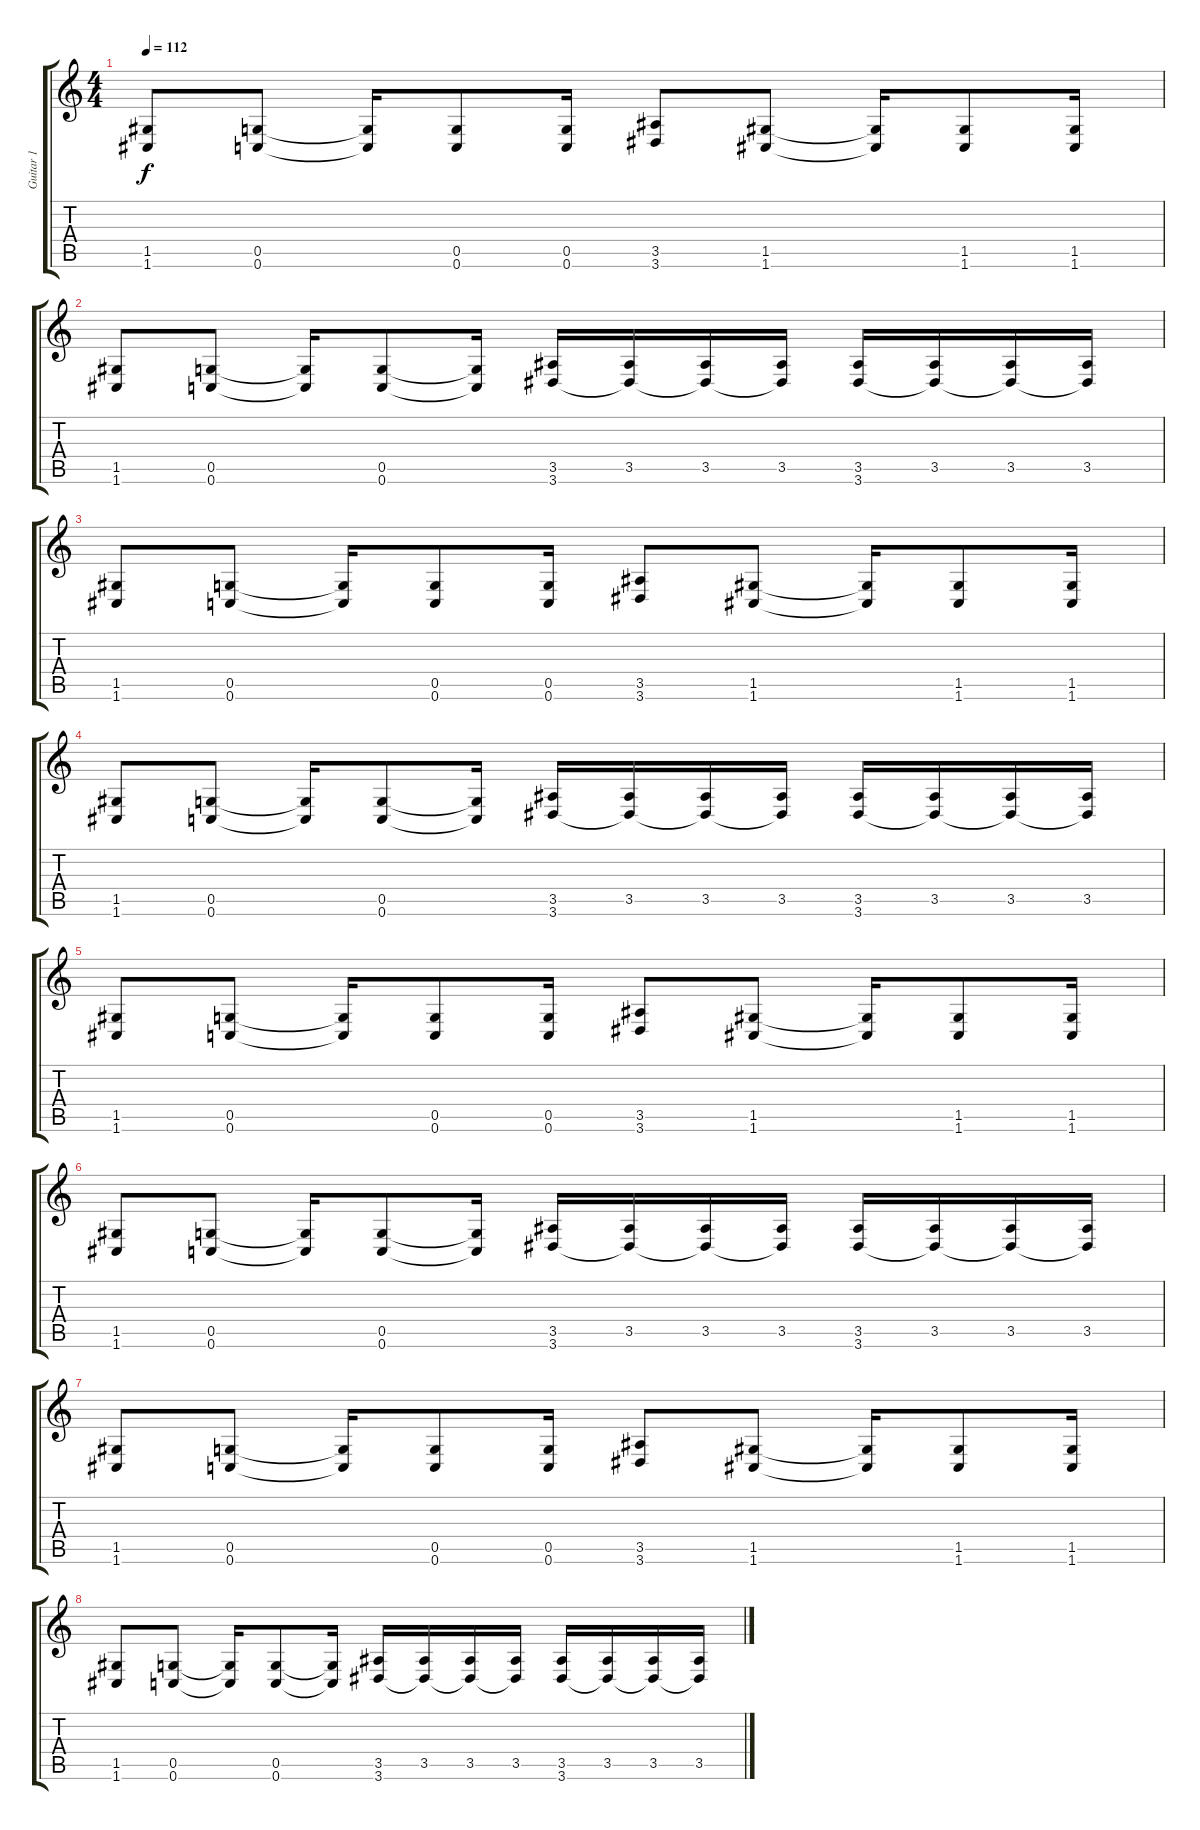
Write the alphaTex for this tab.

\track ("Guitar 1" "Guitar 1") {instrument distortionguitar}
\staff {score tabs}
\tuning (D4 A3 F3 C3 G2 C2) {hide}
\ts (4 4)
\tempo 112
\clef g2
\ks c
(1.5 1.6).8{dy f instrument distortionguitar} (0.5 0.6).8 (0.5{t} 0.6{t}).16 (0.5 0.6).8 (0.5 0.6).16 (3.5 3.6).8 (1.5 1.6).8 (1.5{t} 1.6{t}).16 (1.5 1.6).8 (1.5 1.6).16 |
(1.5 1.6).8 (0.5 0.6).8 (0.5{t} 0.6{t}).16 (0.5 0.6).8 (0.5{t} 0.6{t}).16 (3.5 3.6).16 (3.5 3.6{t}).16 (3.5 3.6{t}).16 (3.5 3.6{t}).16 (3.5 3.6).16 (3.5 3.6{t}).16 (3.5 3.6{t}).16 (3.5 3.6{t}).16 |
(1.5 1.6).8{instrument distortionguitar} (0.5 0.6).8 (0.5{t} 0.6{t}).16 (0.5 0.6).8 (0.5 0.6).16 (3.5 3.6).8 (1.5 1.6).8 (1.5{t} 1.6{t}).16 (1.5 1.6).8 (1.5 1.6).16 |
(1.5 1.6).8 (0.5 0.6).8 (0.5{t} 0.6{t}).16 (0.5 0.6).8 (0.5{t} 0.6{t}).16 (3.5 3.6).16 (3.5 3.6{t}).16 (3.5 3.6{t}).16 (3.5 3.6{t}).16 (3.5 3.6).16 (3.5 3.6{t}).16 (3.5 3.6{t}).16 (3.5 3.6{t}).16 |
(1.5 1.6).8{instrument distortionguitar} (0.5 0.6).8 (0.5{t} 0.6{t}).16 (0.5 0.6).8 (0.5 0.6).16 (3.5 3.6).8 (1.5 1.6).8 (1.5{t} 1.6{t}).16 (1.5 1.6).8 (1.5 1.6).16 |
(1.5 1.6).8 (0.5 0.6).8 (0.5{t} 0.6{t}).16 (0.5 0.6).8 (0.5{t} 0.6{t}).16 (3.5 3.6).16 (3.5 3.6{t}).16 (3.5 3.6{t}).16 (3.5 3.6{t}).16 (3.5 3.6).16 (3.5 3.6{t}).16 (3.5 3.6{t}).16 (3.5 3.6{t}).16 |
(1.5 1.6).8{instrument distortionguitar} (0.5 0.6).8 (0.5{t} 0.6{t}).16 (0.5 0.6).8 (0.5 0.6).16 (3.5 3.6).8 (1.5 1.6).8 (1.5{t} 1.6{t}).16 (1.5 1.6).8 (1.5 1.6).16 |
(1.5 1.6).8 (0.5 0.6).8 (0.5{t} 0.6{t}).16 (0.5 0.6).8 (0.5{t} 0.6{t}).16 (3.5 3.6).16 (3.5 3.6{t}).16 (3.5 3.6{t}).16 (3.5 3.6{t}).16 (3.5 3.6).16 (3.5 3.6{t}).16 (3.5 3.6{t}).16 (3.5 3.6{t}).16
